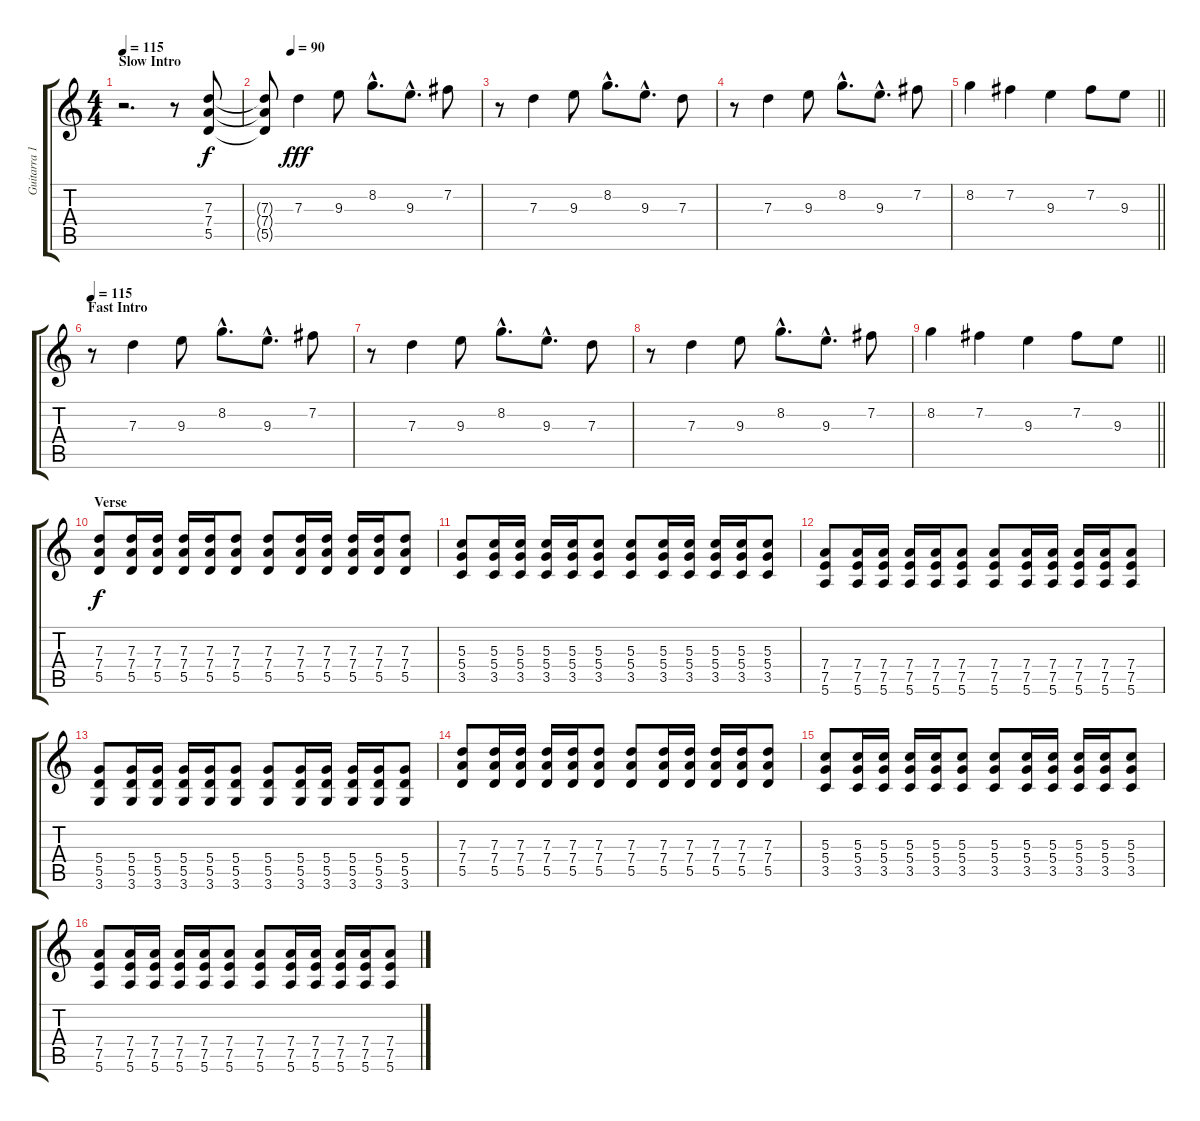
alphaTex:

\track ("Guitarra 1 - Mathias" "Guitarra 1") {instrument distortionguitar}
\staff {score tabs}
\tuning (E4 B3 G3 D3 A2 E2) {hide}
\ts (4 4)
\section ("" "Slow Intro")
\tempo 115
\clef g2
\ks c
r.2{d dy f instrument distortionguitar} r.8 (7.3 7.4 5.5).8 |
\tempo (90 0.125)
(7.3{t} 7.4{t} 5.5{t}).8 7.3.4{dy fff} 9.3.8 8.2{hac}.8{d} 9.3{hac}.8{d} 7.2.8 |
r.8 7.3.4 9.3.8 8.2{hac}.8{d} 9.3{hac}.8{d} 7.3.8 |
r.8 7.3.4 9.3.8 8.2{hac}.8{d} 9.3{hac}.8{d} 7.2.8 |
\barLineRight lightlight
8.2.4 7.2.4 9.3.4 7.2.8 9.3.8 |
\section ("" "Fast Intro")
\tempo 115
r.8 7.3.4 9.3.8 8.2{hac}.8{d} 9.3{hac}.8{d} 7.2.8 |
r.8 7.3.4 9.3.8 8.2{hac}.8{d} 9.3{hac}.8{d} 7.3.8 |
r.8 7.3.4 9.3.8 8.2{hac}.8{d} 9.3{hac}.8{d} 7.2.8 |
\barLineRight lightlight
8.2.4 7.2.4 9.3.4 7.2.8 9.3.8 |
\section ("" "Verse")
(7.3 7.4 5.5).8{dy f} (7.3 7.4 5.5).16 (7.3 7.4 5.5).16 (7.3 7.4 5.5).16 (7.3 7.4 5.5).16 (7.3 7.4 5.5).8 (7.3 7.4 5.5).8 (7.3 7.4 5.5).16 (7.3 7.4 5.5).16 (7.3 7.4 5.5).16 (7.3 7.4 5.5).16 (7.3 7.4 5.5).8 |
(5.3 5.4 3.5).8 (5.3 5.4 3.5).16 (5.3 5.4 3.5).16 (5.3 5.4 3.5).16 (5.3 5.4 3.5).16 (5.3 5.4 3.5).8 (5.3 5.4 3.5).8 (5.3 5.4 3.5).16 (5.3 5.4 3.5).16 (5.3 5.4 3.5).16 (5.3 5.4 3.5).16 (5.3 5.4 3.5).8 |
(7.4 7.5 5.6).8 (7.4 7.5 5.6).16 (7.4 7.5 5.6).16 (7.4 7.5 5.6).16 (7.4 7.5 5.6).16 (7.4 7.5 5.6).8 (7.4 7.5 5.6).8 (7.4 7.5 5.6).16 (7.4 7.5 5.6).16 (7.4 7.5 5.6).16 (7.4 7.5 5.6).16 (7.4 7.5 5.6).8 |
(5.4 5.5 3.6).8 (5.4 5.5 3.6).16 (5.4 5.5 3.6).16 (5.4 5.5 3.6).16 (5.4 5.5 3.6).16 (5.4 5.5 3.6).8 (5.4 5.5 3.6).8 (5.4 5.5 3.6).16 (5.4 5.5 3.6).16 (5.4 5.5 3.6).16 (5.4 5.5 3.6).16 (5.4 5.5 3.6).8 |
(7.3 7.4 5.5).8 (7.3 7.4 5.5).16 (7.3 7.4 5.5).16 (7.3 7.4 5.5).16 (7.3 7.4 5.5).16 (7.3 7.4 5.5).8 (7.3 7.4 5.5).8 (7.3 7.4 5.5).16 (7.3 7.4 5.5).16 (7.3 7.4 5.5).16 (7.3 7.4 5.5).16 (7.3 7.4 5.5).8 |
(5.3 5.4 3.5).8 (5.3 5.4 3.5).16 (5.3 5.4 3.5).16 (5.3 5.4 3.5).16 (5.3 5.4 3.5).16 (5.3 5.4 3.5).8 (5.3 5.4 3.5).8 (5.3 5.4 3.5).16 (5.3 5.4 3.5).16 (5.3 5.4 3.5).16 (5.3 5.4 3.5).16 (5.3 5.4 3.5).8 |
(7.4 7.5 5.6).8 (7.4 7.5 5.6).16 (7.4 7.5 5.6).16 (7.4 7.5 5.6).16 (7.4 7.5 5.6).16 (7.4 7.5 5.6).8 (7.4 7.5 5.6).8 (7.4 7.5 5.6).16 (7.4 7.5 5.6).16 (7.4 7.5 5.6).16 (7.4 7.5 5.6).16 (7.4 7.5 5.6).8
